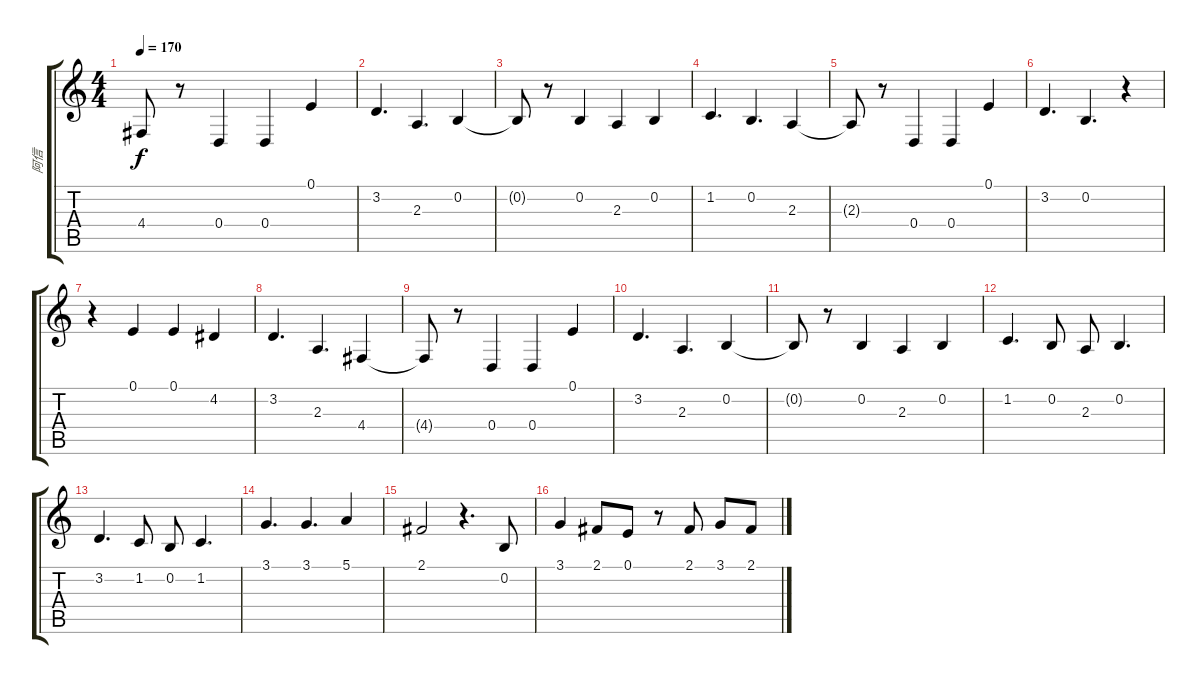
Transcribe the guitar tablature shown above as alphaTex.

\track ("阿信" "阿信") {instrument flute}
\staff {score tabs}
\tuning (E4 B3 G3 D3 A2 E2) {hide}
\ts (4 4)
\tempo 170
\clef g2
\ks c
4.4{t}.8{dy f} r.8 0.4.4 0.4.4 0.1.4 |
3.2.4{d} 2.3.4{d} 0.2.4 |
0.2{t}.8 r.8 0.2.4 2.3.4 0.2.4 |
1.2.4{d} 0.2.4{d} 2.3.4 |
2.3{t}.8 r.8 0.4.4 0.4.4 0.1.4 |
3.2.4{d} 0.2.4{d} r.4 |
r.4 0.1.4 0.1.4 4.2.4 |
3.2.4{d} 2.3.4{d} 4.4.4 |
4.4{t}.8 r.8 0.4.4 0.4.4 0.1.4 |
3.2.4{d} 2.3.4{d} 0.2.4 |
0.2{t}.8 r.8 0.2.4 2.3.4 0.2.4 |
1.2.4{d} 0.2.8 2.3.8 0.2.4{d} |
3.2.4{d} 1.2.8 0.2.8 1.2.4{d} |
3.1.4{d} 3.1.4{d} 5.1.4 |
2.1.2 r.4{d} 0.2.8 |
3.1.4 2.1.8 0.1.8 r.8 2.1.8 3.1.8 2.1.8
